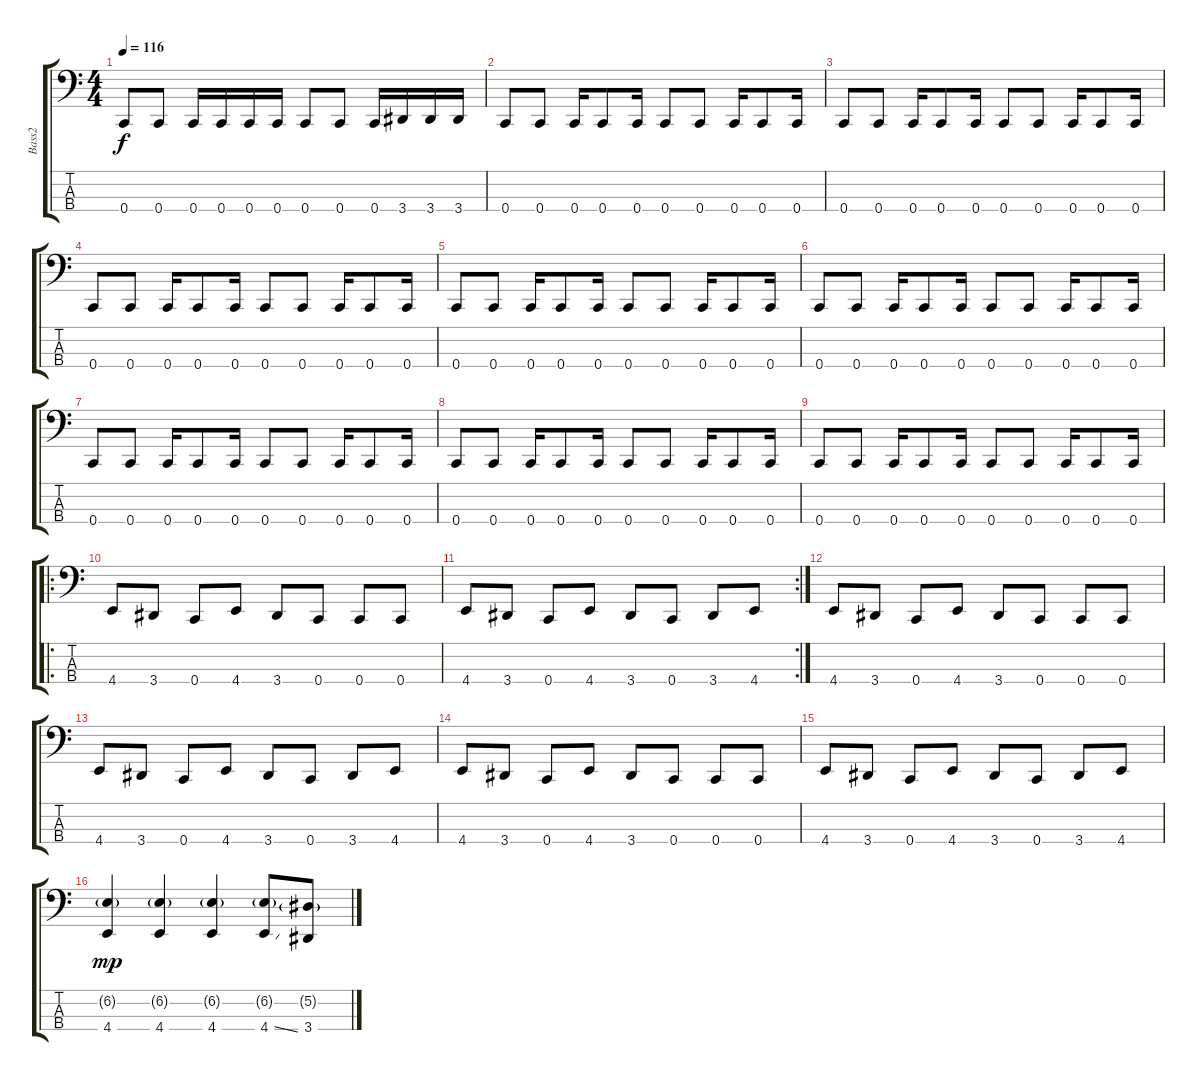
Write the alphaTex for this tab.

\track ("Bass2" "Bass2") {instrument slapbass1}
\staff {score tabs}
\tuning (Eb2 Bb1 F1 C1) {hide}
\ts (4 4)
\tempo 116
\clef f4
\ks c
0.4.8{dy f} 0.4.8 0.4.16 0.4.16 0.4.16 0.4.16 0.4.8 0.4.8 0.4.16 3.4.16 3.4.16 3.4.16 |
0.4.8 0.4.8 0.4.16 0.4.8 0.4.16 0.4.8 0.4.8 0.4.16 0.4.8 0.4.16 |
0.4.8 0.4.8 0.4.16 0.4.8 0.4.16 0.4.8 0.4.8 0.4.16 0.4.8 0.4.16 |
0.4.8 0.4.8 0.4.16 0.4.8 0.4.16 0.4.8 0.4.8 0.4.16 0.4.8 0.4.16 |
0.4.8 0.4.8 0.4.16 0.4.8 0.4.16 0.4.8 0.4.8 0.4.16 0.4.8 0.4.16 |
0.4.8 0.4.8 0.4.16 0.4.8 0.4.16 0.4.8 0.4.8 0.4.16 0.4.8 0.4.16 |
0.4.8 0.4.8 0.4.16 0.4.8 0.4.16 0.4.8 0.4.8 0.4.16 0.4.8 0.4.16 |
0.4.8 0.4.8 0.4.16 0.4.8 0.4.16 0.4.8 0.4.8 0.4.16 0.4.8 0.4.16 |
0.4.8 0.4.8 0.4.16 0.4.8 0.4.16 0.4.8 0.4.8 0.4.16 0.4.8 0.4.16 |
\ro
4.4.8 3.4.8 0.4.8 4.4.8 3.4.8 0.4.8 0.4.8 0.4.8 |
\rc 2
4.4.8 3.4.8 0.4.8 4.4.8 3.4.8 0.4.8 3.4.8 4.4.8 |
4.4.8 3.4.8 0.4.8 4.4.8 3.4.8 0.4.8 0.4.8 0.4.8 |
4.4.8 3.4.8 0.4.8 4.4.8 3.4.8 0.4.8 3.4.8 4.4.8 |
4.4.8 3.4.8 0.4.8 4.4.8 3.4.8 0.4.8 0.4.8 0.4.8 |
4.4.8 3.4.8 0.4.8 4.4.8 3.4.8 0.4.8 3.4.8 4.4.8 |
(6.2{g} 4.4).4{dy mp} (6.2{g} 4.4).4 (6.2{g} 4.4).4 (6.2{g} 4.4{ss}).8 (5.2{g} 3.4).8
